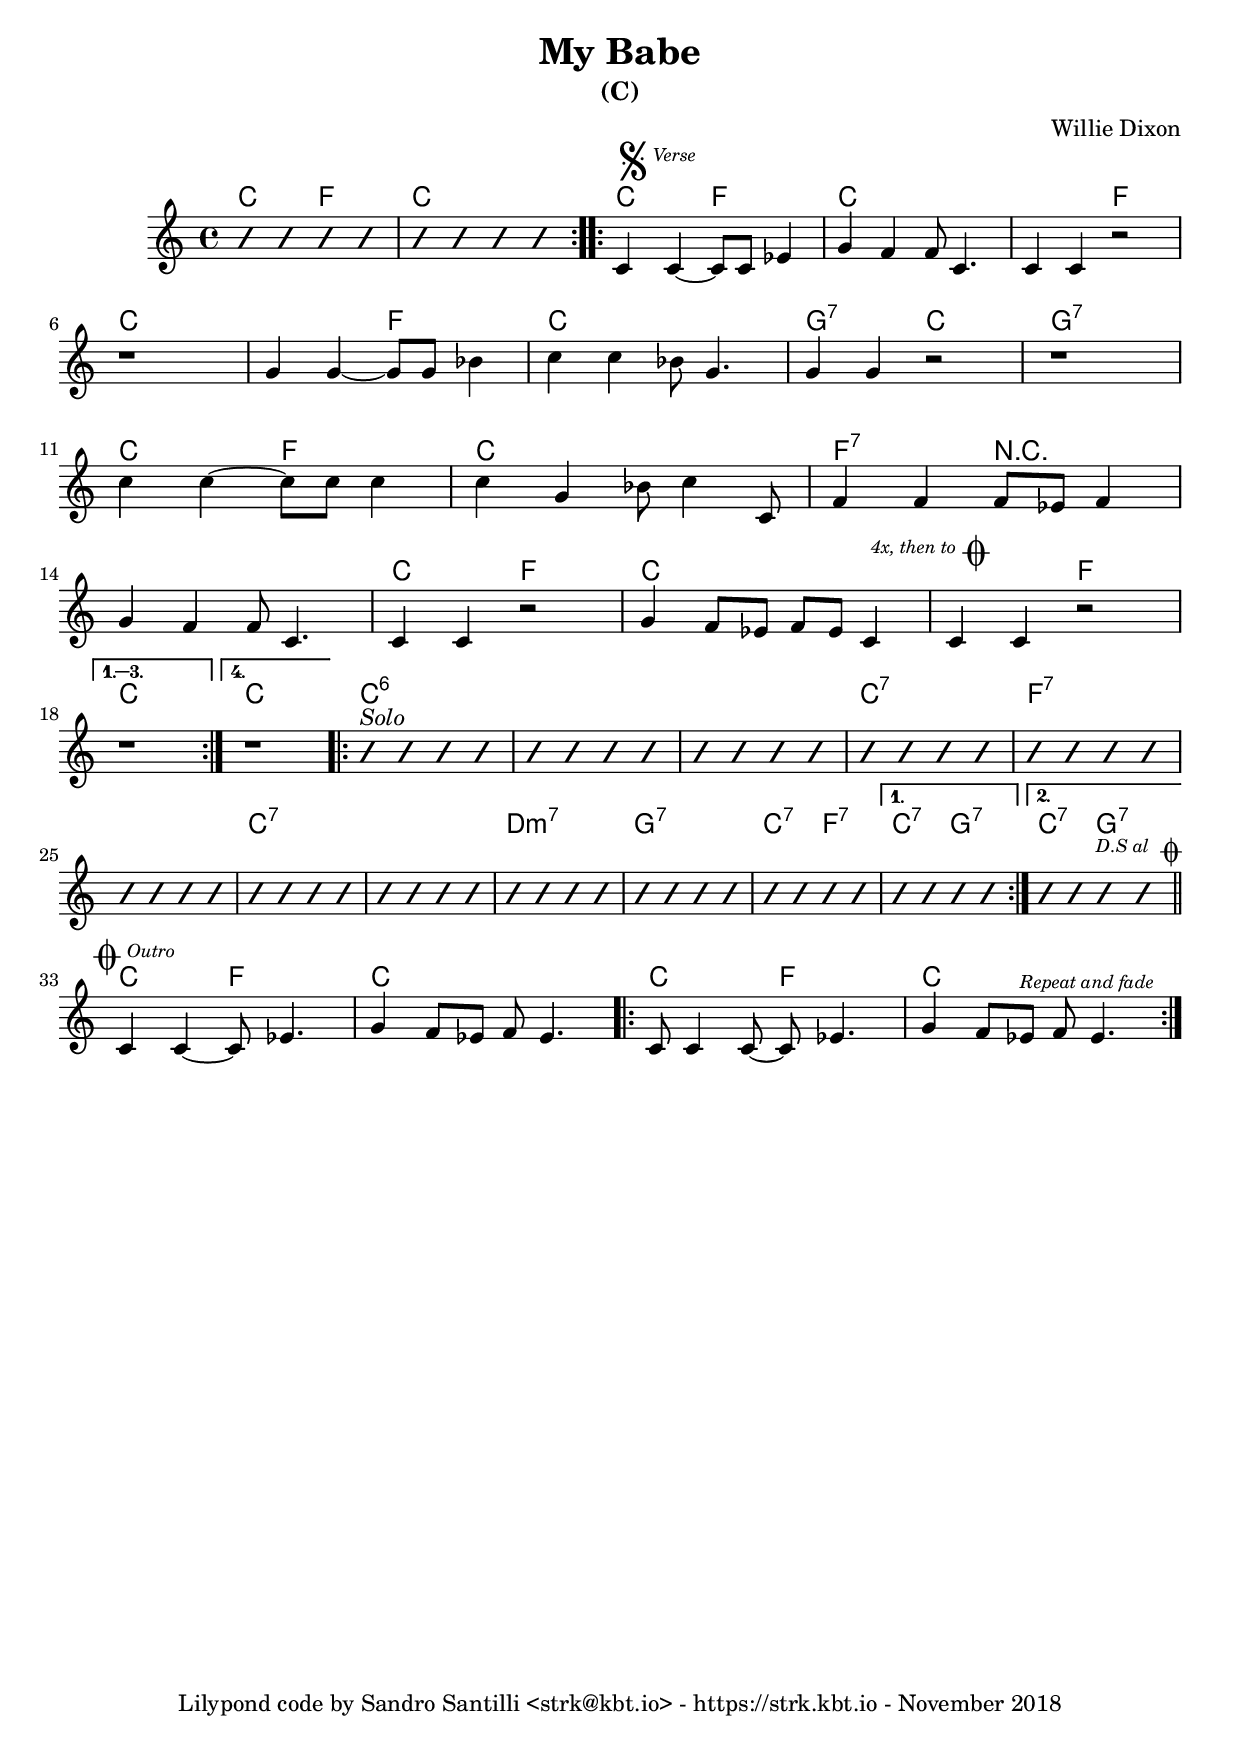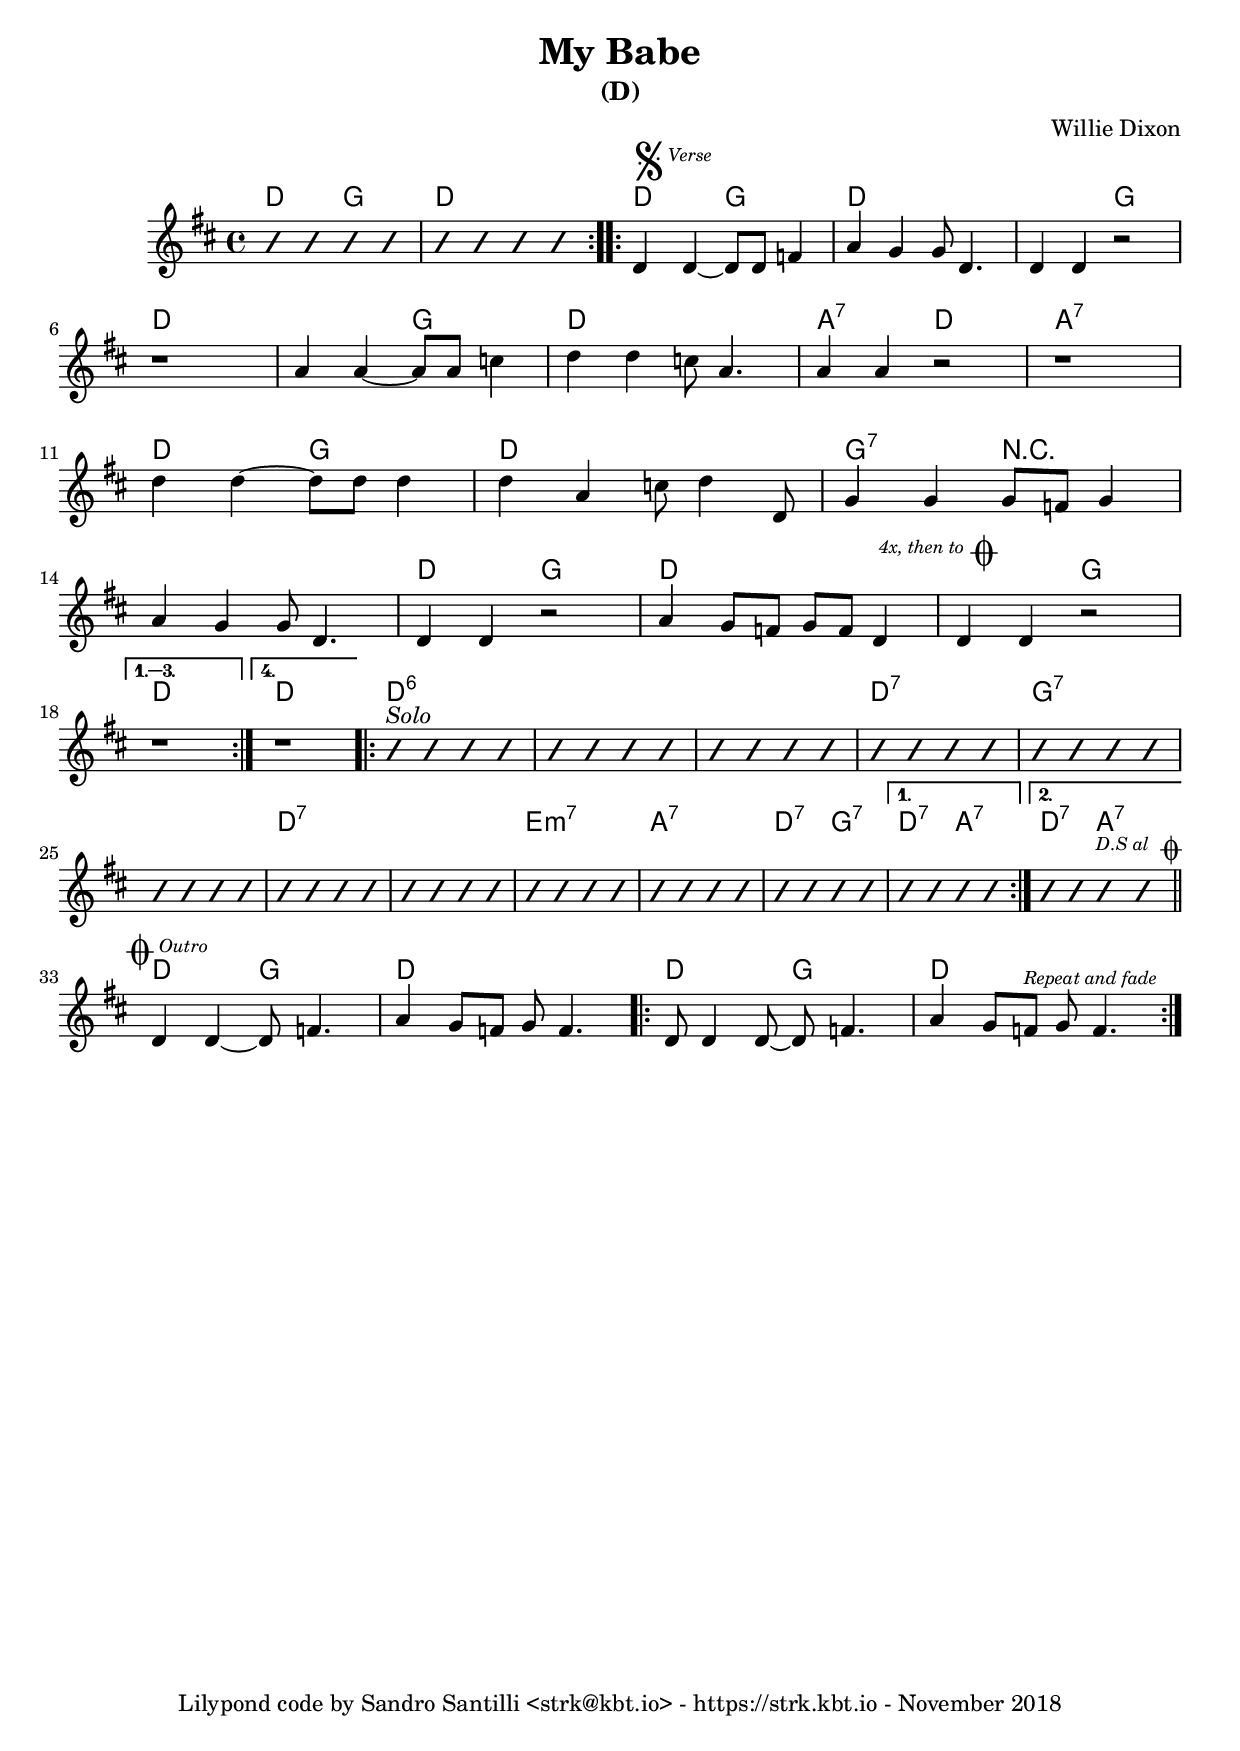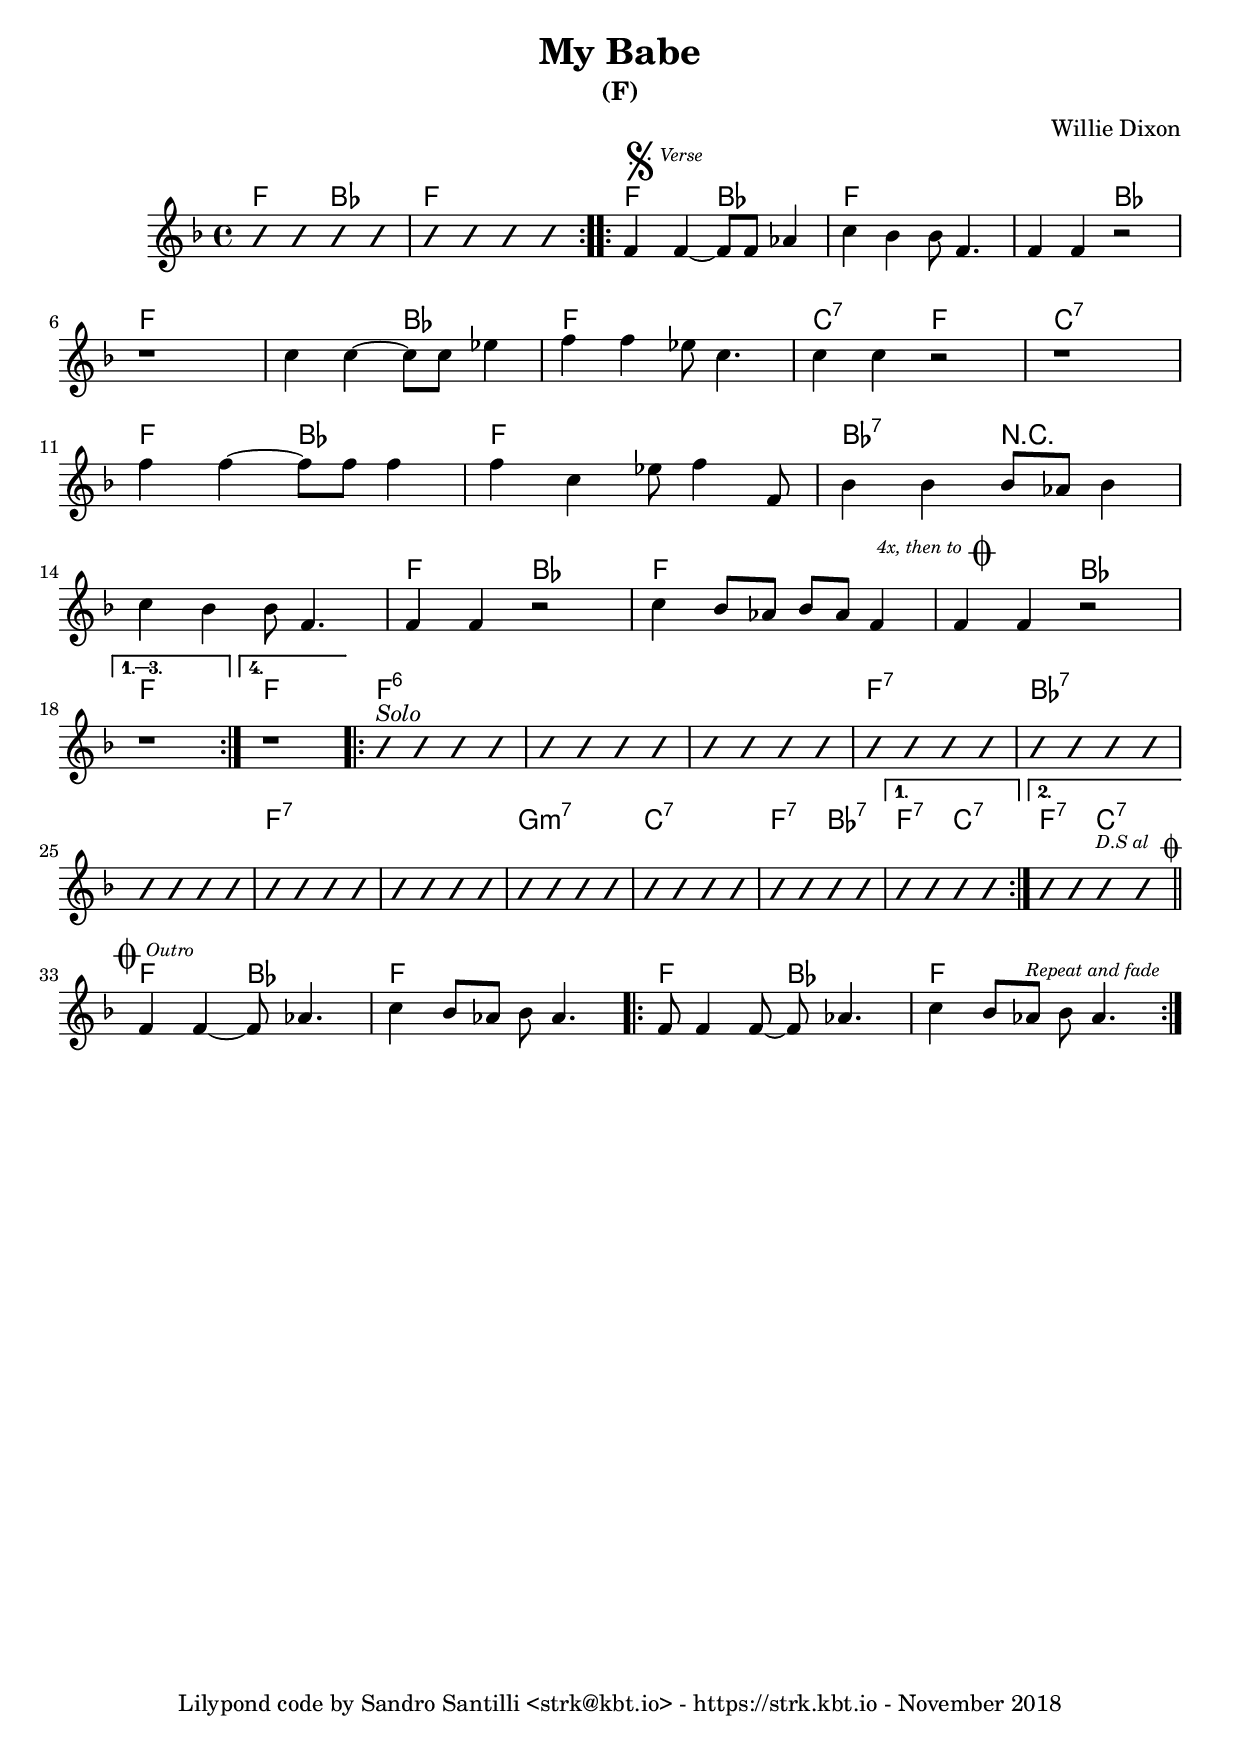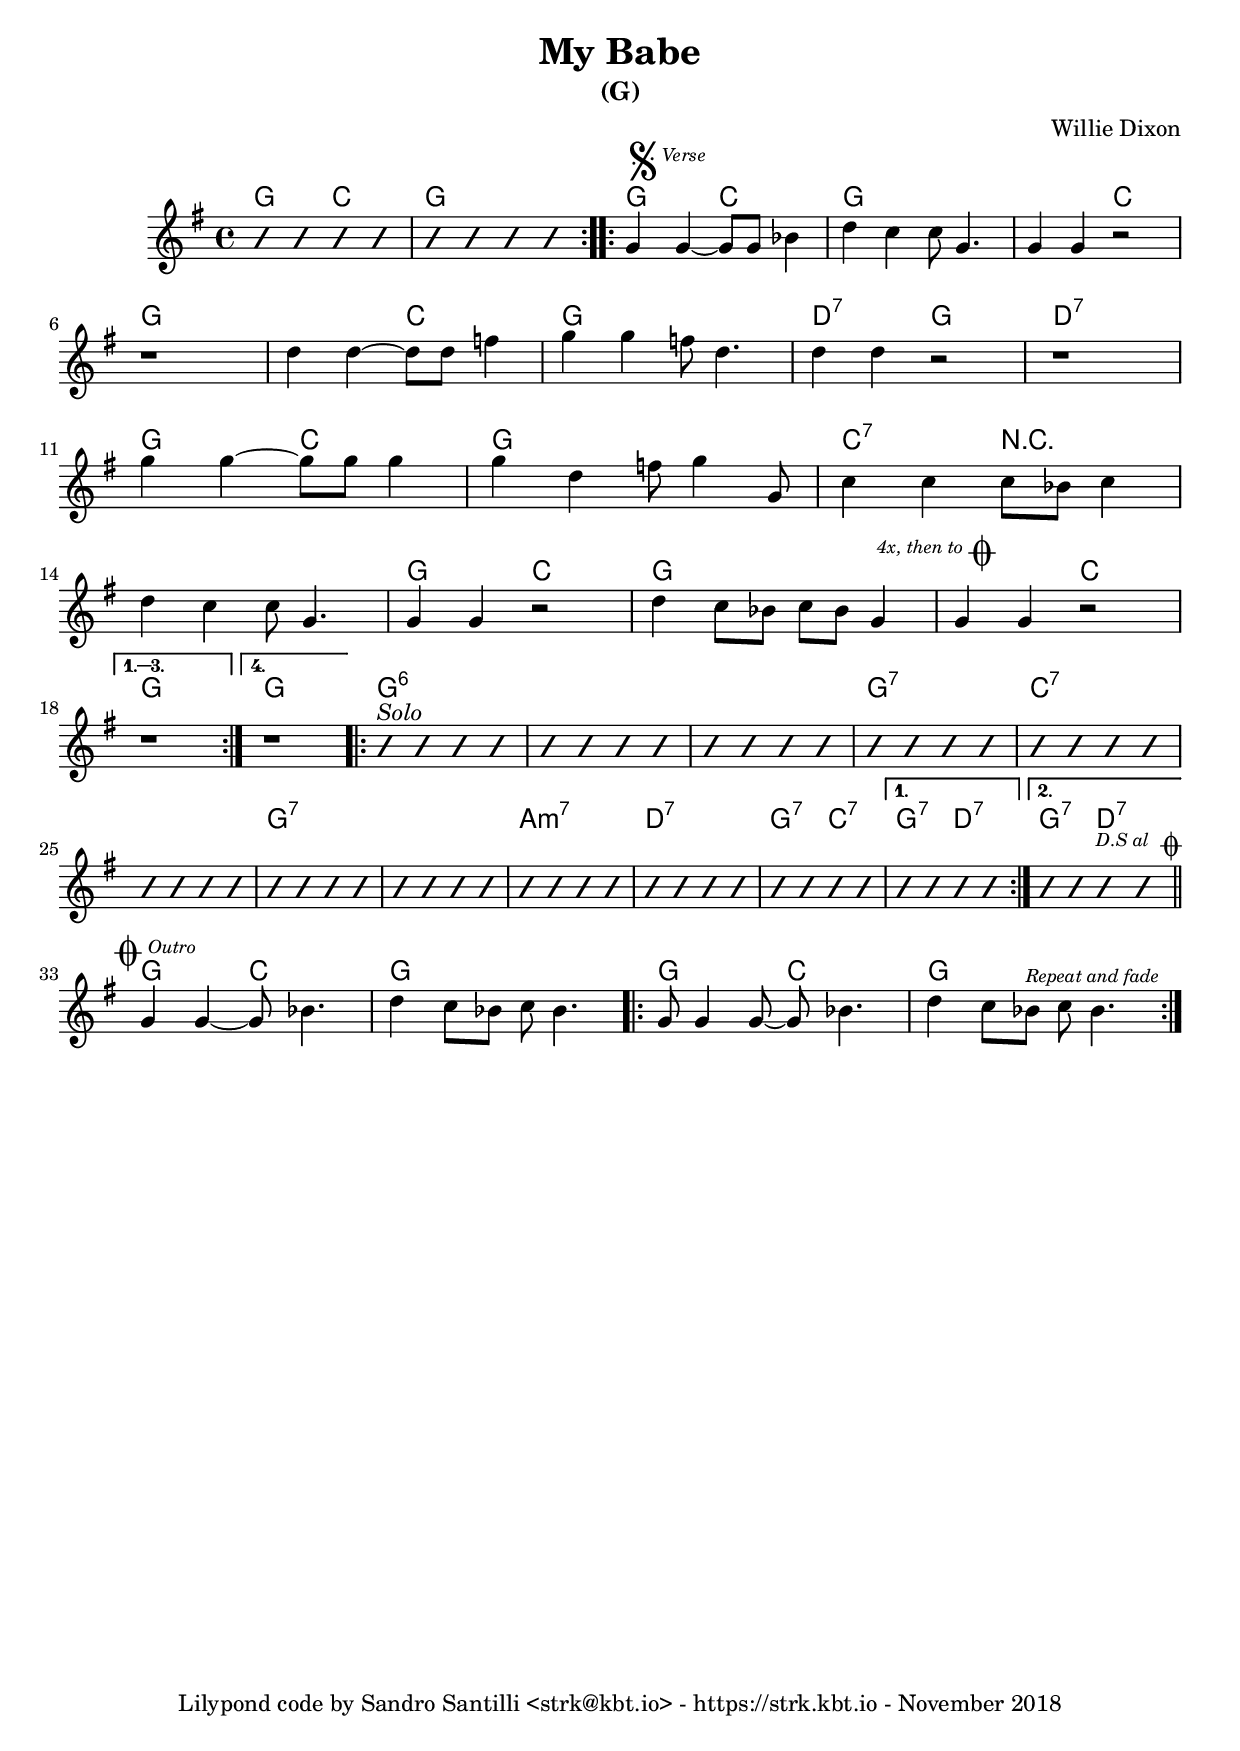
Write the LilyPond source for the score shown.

\version "2.10.33"

\header {
  title = "My Babe"
  composer = "Willie Dixon"
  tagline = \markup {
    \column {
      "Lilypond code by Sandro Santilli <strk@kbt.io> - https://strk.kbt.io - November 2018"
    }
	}
}

% Macro to print single slash
rs = {
  \once \override Rest #'stencil = #ly:percent-repeat-item-interface::beat-slash
  \once \override Rest #'thickness = #0.28
  \once \override Rest #'slope = #1.7
  r4
}

words_line_one = \lyricmode {

My ba -- by don't stand no cheet -- in', my babe.

}

all_words = \lyricmode {

My baby don't stand no cheatin', my babe
Oh yeah she don't stand no cheatin', my babe
Oh yeah she don't stand no cheatin',
She don't stand none of that midnight creepin'
My babe, true little baby, my babe
My babe, I know she love me, my babe
Oh yes, I know she love me, my baby
Oh yes, I know she love me,
She don't do nothin' but kiss and hug me
My babe, true little baby, my babe
My baby don't stand no cheatin', my babe
Oh no, she don't stand no cheatin', my baby
Oh no, she don't stand no cheatin',
Everything she do she do so pleasin'
My babe, true little baby, my babe
My baby don't stand no foolin', my babe
Oh yeah, she don't stand no foolin', my babe
Oh yeah, she don't stand no foolin',
When she's hot there ain't no coolin'
My babe, true little baby, my babe
She's my baby (true little baby)
She's my baby (true little baby)
She's my baby (true little baby)

}

words = {
  \words_line_one
}

slashes = \relative c' {
  \key aes \major
  \repeat unfold 36 {
    \rs \rs \rs \rs |
  }
}

blanks = \relative c' {
  \key aes \major
  \repeat unfold 9 {
    s1 | s1 | s1 | s1 | \break
  }
}

melody = \relative c' {
  \time 4/4
  \key f \major

  \repeat volta 3 {
    \rs \rs \rs \rs |
    \rs \rs \rs \rs |
  }

  % 4 verses
  \repeat volta 4 {
    f4
    \mark \markup { \musicglyph #"scripts.segno" \tiny \italic "Verse" }
    f ~ f8 f aes4 |
    c4 bes bes8 f4. |
    f4 f4 r2 |
    % Line 2
    r1 | c'4 c ~ c8 c ees4 | f4 f ees8 c4. | c4 c r2 | r1 |
    % Line 3
    f4 f ~ f8 f f4 | f4 c ees8 f4 f,8 | bes4 bes bes8 aes bes4 |
    % Line 4
    c4 bes bes8 f4. | f4 f r2 | c'4 bes8 aes bes aes f4 |
	  \mark \markup { \tiny \italic "4x, then to" \musicglyph #"scripts.coda" }
    f
    f r2 |
  }
  % Line 5
  \alternative {
    { r1 } % 1..3.
    { % 2.,4.
      r1
    }
  }
  \repeat volta 2 {
      <>^\markup { \italic "Solo" }
      \repeat unfold 11 {
        \rs \rs \rs \rs |
      }
  }
  \alternative {
    { \rs \rs \rs \rs | } % 1.
    { % 2.
      \rs \rs
      <>^\markup { \tiny \italic "D.S al " \musicglyph #"scripts.coda" }
      \rs \rs
      \bar "||"
    }
  }

  \break
	\mark \markup { \musicglyph #"scripts.coda" \tiny \italic "Outro" }
  \bar "||"
  f4 f ~ f8 aes4. | c4 bes8 aes bes aes4. |
  \repeat volta 2 {
    f8 f4 f8 ~ f8 aes4. |
    c4
    bes8
    <>^\markup { \tiny \italic "Repeat and fade" }
    aes bes
    aes4. |
  }
  
}

harmony = \chordmode {
  \time 4/4
  \key f \major

  f2  bes  | f1        | f2  bes     | f1        | s2 bes2  | \break
  f1       | s2 bes2   | f1          | c2:7  f   | c1:7     | \break
  f2  bes  | f1        | bes2:7 r2   | \break

                          % 4x, poi coda
  s1       | f2  bes   | f1          | s2 bes2   | \break
  f1       | f1 | f:6 | s1 | s | f:7 | bes:7 | \break
  s1  | f:7 | s | g:m7 | c:7 | f2:7 bes:7 | f:7 c:7 | f:7 c:7 \bar "||" \break

  % outro
  f2 bes | f1 | f2 bes | f1 |
}

leadSheet = {
	<<
    \new ChordNames {
      \harmony
    }
    \new Staff {
		  \new Voice = "vocal" { \melody } 
    }
	  %\new Lyrics \lyricsto "vocal" \words
  >>
}

\book {
  \bookOutputSuffix "F"
  \header { subtitle = "(F)" }
  \score {
    \leadSheet
  }
}

\book {
  \bookOutputSuffix "G"
  \header { subtitle = "(G)" }
  \score {
    \transpose f g
    \leadSheet
  }
}

\book {
  \bookOutputSuffix "C"
  \header { subtitle = "(C)" }
  \score {
    \transpose f c
    \leadSheet
  }
}

\book {
  \bookOutputSuffix "D"
  \header { subtitle = "(D)" }
  \score {
    \transpose f d
    \leadSheet
  }
}

%--------- MIDI ----------------

\score {
  {
    \transpose aes f % Dminor
    <<
      \new ChordNames {
        \set Staff.midiInstrument = "guitar harmonics"
        \harmony
      }
      \new Staff {
        \set Staff.midiInstrument = "muted trumpet"
        \new Voice = "vocal" { \melody }
      }
    >>
  }
	\midi { \context { \Score tempoWholesPerMinute = #(ly:make-moment 120 4) } }
}
